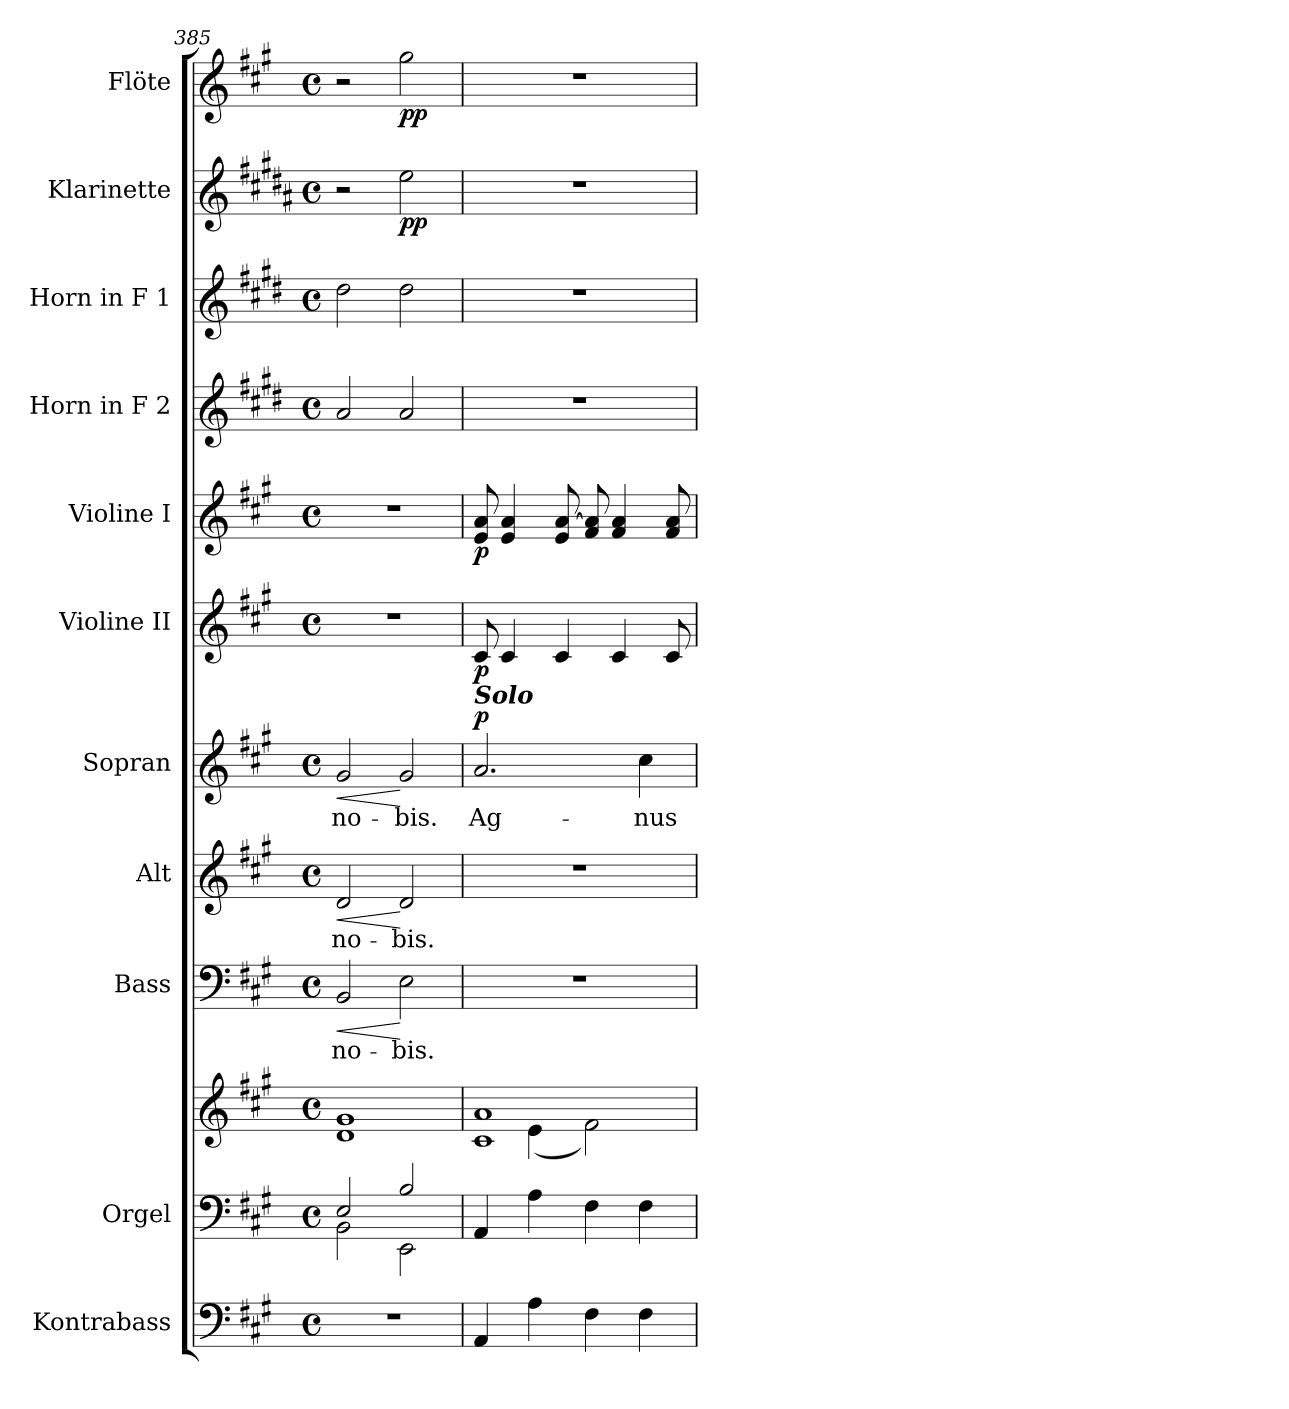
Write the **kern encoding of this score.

**kern	**kern	**kern	**kern	**text	**dynam	**kern	**text	**dynam	**kern	**text	**dynam	**kern	**dynam	**kern	**dynam	**kern	**kern	**kern	**dynam	**kern	**dynam
*part11	*part10	*part10	*part9	*part9	*part9	*part8	*part8	*part8	*part7	*part7	*part7	*part6	*part6	*part5	*part5	*part4	*part3	*part2	*part2	*part1	*part1
*staff12	*staff11	*staff10	*staff9	*staff9	*staff9	*staff8	*staff8	*staff8	*staff7	*staff7	*staff7	*staff6	*staff6	*staff5	*staff5	*staff4	*staff3	*staff2	*staff2	*staff1	*staff1
*I"Kontrabass	*I"Orgel	*	*I"Bass	*	*	*I"Alt	*	*	*I"Sopran	*	*	*I"Violine II	*	*I"Violine I	*	*I"Horn in F 2	*I"Horn in F 1	*I"Klarinette	*	*I"Flöte	*
*I'Kb.	*I'Org.	*	*I'B.	*	*	*I'A.	*	*	*I'S.	*	*	*I'Vl. II	*	*I'Vl. I	*	*	*	*I'Kl.	*	*I'Fl.	*
*clefF4	*clefF4	*clefG2	*clefF4	*	*	*clefG2	*	*	*clefG2	*	*	*clefG2	*	*clefG2	*	*clefG2	*clefG2	*clefG2	*	*clefG2	*
*ITrd7c12	*	*	*	*	*	*	*	*	*	*	*	*	*	*	*	*ITrd4c7	*ITrd4c7	*ITrd1c2	*	*	*
*k[f#c#g#]	*k[f#c#g#]	*k[f#c#g#]	*k[f#c#g#]	*	*	*k[f#c#g#]	*	*	*k[f#c#g#]	*	*	*k[f#c#g#]	*	*k[f#c#g#]	*	*k[f#c#g#]	*k[f#c#g#]	*k[f#c#g#]	*	*k[f#c#g#]	*
*A:	*A:	*A:	*A:	*	*	*A:	*	*	*A:	*	*	*A:	*	*A:	*	*A:	*A:	*A:	*	*A:	*
*M4/4	*M4/4	*M4/4	*M4/4	*	*	*M4/4	*	*	*M4/4	*	*	*M4/4	*	*M4/4	*	*M4/4	*M4/4	*M4/4	*	*M4/4	*
*met(c)	*met(c)	*met(c)	*met(c)	*	*	*met(c)	*	*	*met(c)	*	*	*met(c)	*	*met(c)	*	*met(c)	*met(c)	*met(c)	*	*met(c)	*
=385	=385	=385	=385	=385	=385	=385	=385	=385	=385	=385	=385	=385	=385	=385	=385	=385	=385	=385	=385	=385	=385
*	*^	*^	*	*	*	*	*	*	*	*	*	*	*	*	*	*	*	*	*	*	*
!	!	!	!	!	!	!LO:LY:b	!LO:HP:b	!	!LO:LY:b	!LO:HP:b	!	!LO:LY:b	!LO:HP:b	!	!	!	!	!	!	!	!	!	!
1r	2E/	2BB\	1g#	1d	2BB/	no-	<	2d/	no-	<	2g#/	no-	<	1r	.	1r	.	2d/	2g#\	2r	.	2r	.
!	!	!	!	!	!	!LO:LY:b	!	!	!LO:LY:b	!	!	!LO:LY:b	!	!	!	!	!	!	!	!	!LO:DY:b	!	!LO:DY:b
.	2B/	2EE\	.	.	2E\	-bis.	[	2d/	-bis.	[	2g#/	-bis.	[	.	.	.	.	2d/	2g#\	2dd\	pp	2gg#\	pp
=386	=386	=386	=386	=386	=386	=386	=386	=386	=386	=386	=386	=386	=386	=386	=386	=386	=386	=386	=386	=386	=386	=386	=386
!	!	!	!	!	!	!	!	!	!	!	!LO:TX:a:Bi:t=Solo	!	!	!	!	!	!	!	!	!	!	!	!
!	!	!	!	!	!	!	!	!	!	!	!	!LO:LY:b	!LO:DY:a	!	!LO:DY:b	!	!LO:DY:b	!	!	!	!	!	!
*	*v	*v	*	*	*	*	*	*	*	*	*	*	*	*	*	*	*	*	*	*	*	*	*
4AAA/	4AA/	1c# 1a	4ryy	1r	.	.	1r	.	.	2.a/	Ag-	p	8c#/	p	8e/ 8a/	p	1r	1r	1r	.	1r	.
.	.	.	.	.	.	.	.	.	.	.	.	.	4c#/	.	4e/ 4a/	.	.	.	.	.	.	.
4AA\	4A\	.	(>4e\	.	.	.	.	.	.	.	.	.	.	.	.	.	.	.	.	.	.	.
.	.	.	.	.	.	.	.	.	.	.	.	.	4c#/	.	8e/ [>8a/	.	.	.	.	.	.	.
4FF#\	4F#\	.	2f#\)	.	.	.	.	.	.	.	.	.	.	.	8f#/ 8a/]	.	.	.	.	.	.	.
.	.	.	.	.	.	.	.	.	.	.	.	.	4c#/	.	4f#/ 4a/	.	.	.	.	.	.	.
!	!	!	!	!	!	!	!	!	!	!	!LO:LY:b	!	!	!	!	!	!	!	!	!	!	!
4FF#\	4F#\	.	.	.	.	.	.	.	.	4cc#\	-nus	.	.	.	.	.	.	.	.	.	.	.
.	.	.	.	.	.	.	.	.	.	.	.	.	8c#/	.	8f#/ 8a/	.	.	.	.	.	.	.
*	*	*v	*v	*	*	*	*	*	*	*	*	*	*	*	*	*	*	*	*	*	*	*
=	=	=	=	=	=	=	=	=	=	=	=	=	=	=	=	=	=	=	=	=	=
*-	*-	*-	*-	*-	*-	*-	*-	*-	*-	*-	*-	*-	*-	*-	*-	*-	*-	*-	*-	*-	*-
